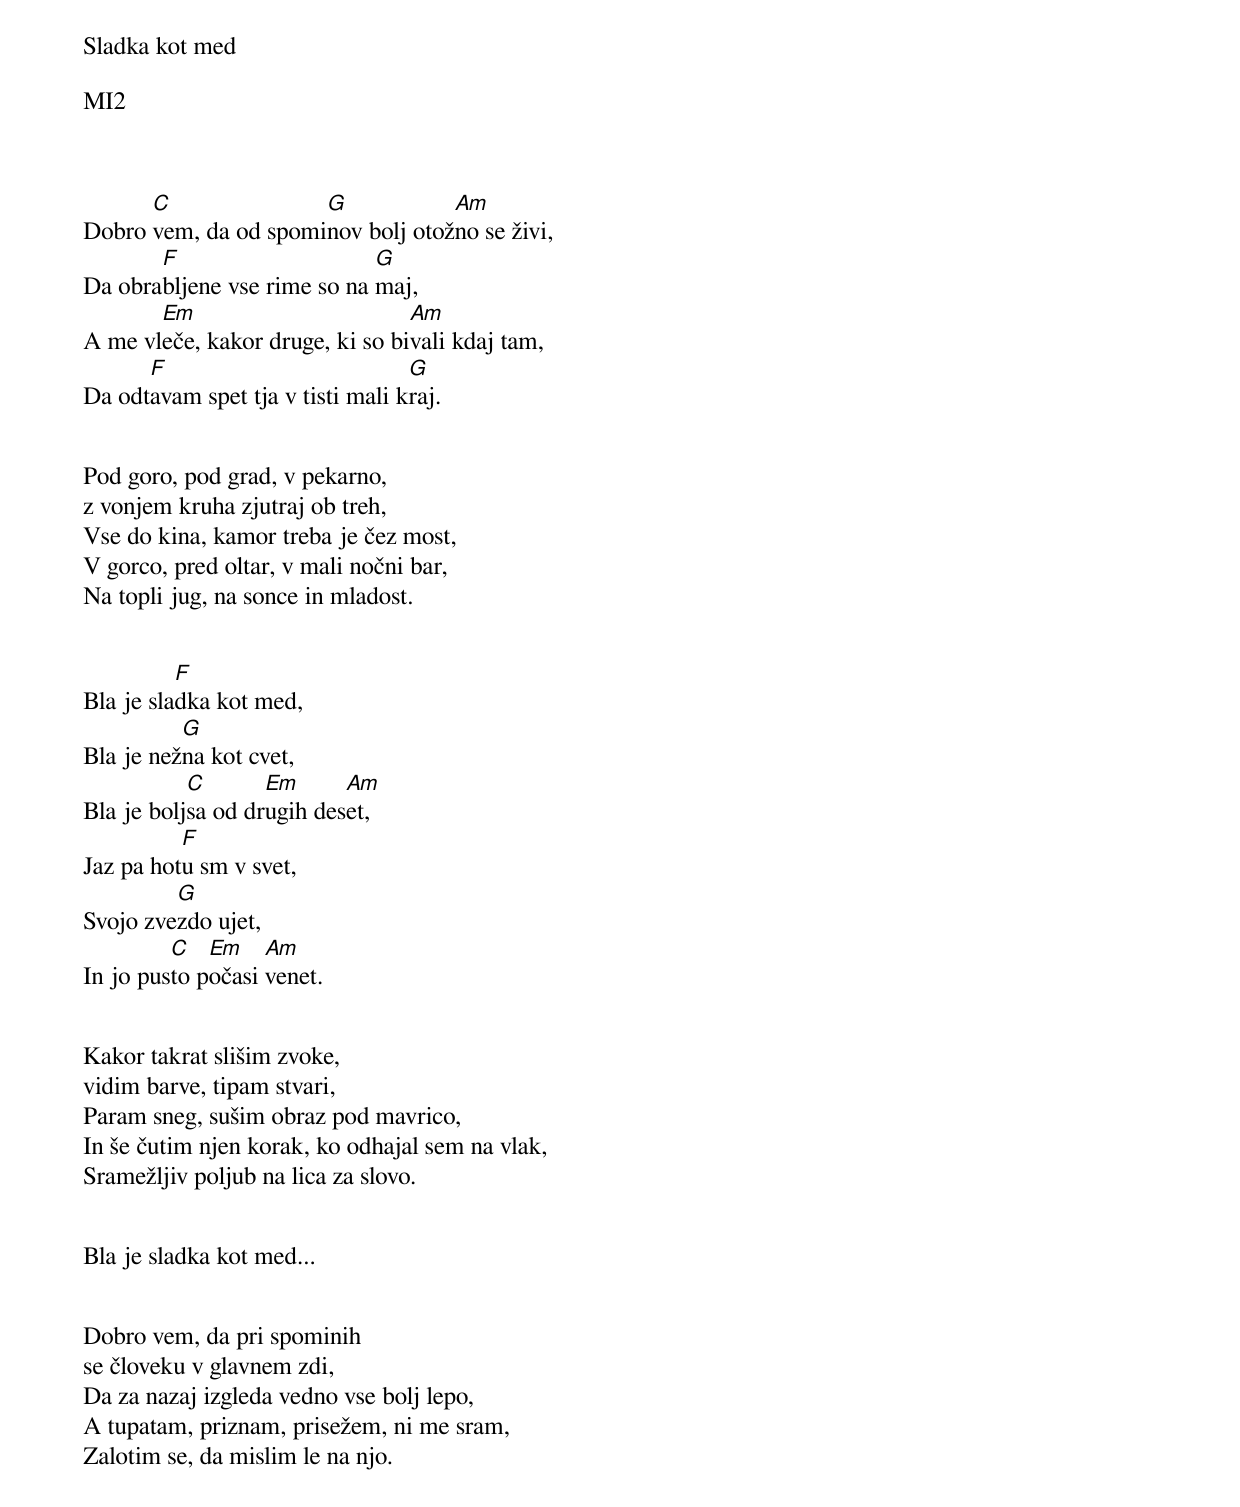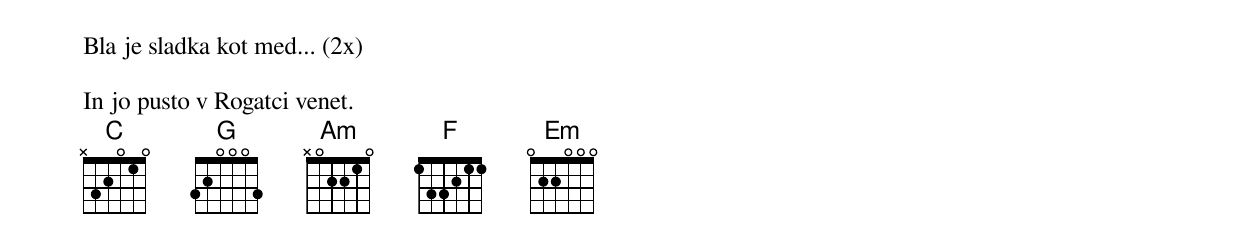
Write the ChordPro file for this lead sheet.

Sladka kot med

MI2



Dobro [C]vem, da od spomi[G]nov bolj otož[Am]no se živi,
Da obra[F]bljene vse rime so na [G]maj,
A me vl[Em]eče, kakor druge, ki so bi[Am]vali kdaj tam,
Da odt[F]avam spet tja v tisti mali k[G]raj.


Pod goro, pod grad, v pekarno,
z vonjem kruha zjutraj ob treh,
Vse do kina, kamor treba je čez most,
V gorco, pred oltar, v mali nočni bar,
Na topli jug, na sonce in mladost.


Bla je sla[F]dka kot med,
Bla je než[G]na kot cvet,
Bla je bolj[C]sa od dr[Em]ugih des[Am]et,
Jaz pa hot[F]u sm v svet,
Svojo zve[G]zdo ujet,
In jo pus[C]to p[Em]očasi [Am]venet.


Kakor takrat slišim zvoke,
vidim barve, tipam stvari,
Param sneg, sušim obraz pod mavrico,
In še čutim njen korak, ko odhajal sem na vlak,
Sramežljiv poljub na lica za slovo.


Bla je sladka kot med...


Dobro vem, da pri spominih
se človeku v glavnem zdi,
Da za nazaj izgleda vedno vse bolj lepo,
A tupatam, priznam, prisežem, ni me sram,
Zalotim se, da mislim le na njo.


Bla je sladka kot med... (2x)

In jo pusto v Rogatci venet.
